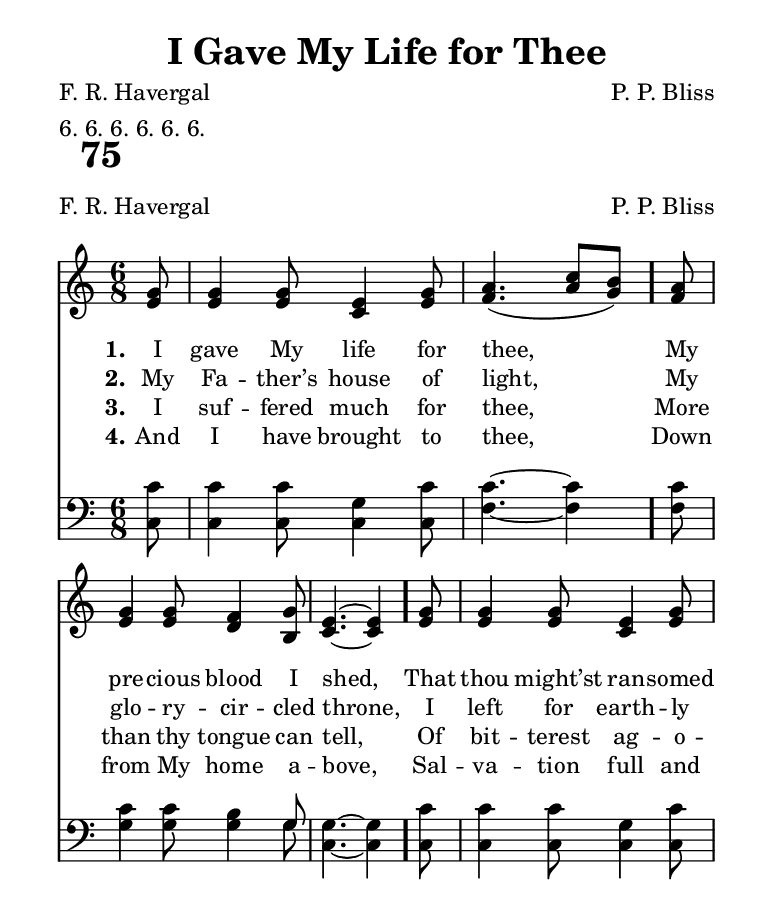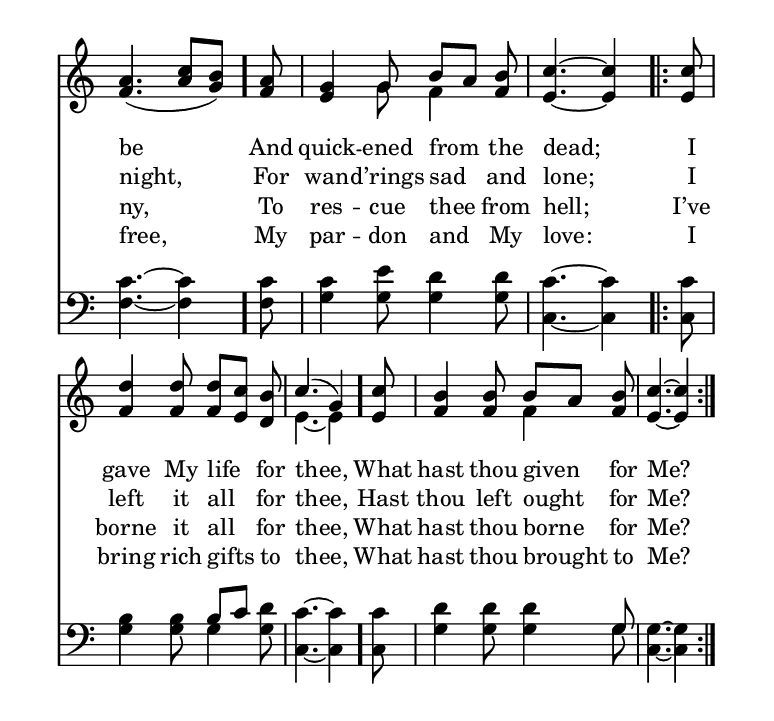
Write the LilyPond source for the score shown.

\include "common/global.ily"
\paper {
  \include "common/paper.ily"
  ragged-bottom = ##t
  ragged-last-bottom = ##t
  systems-per-page = ##f
  % decrease system-to-system padding to fit onto page with previous score
  system-system-spacing.padding = 0
  system-system-spacing.basic-distance = 0
  markup-system-spacing.padding = 0
  markup-system-spacing.basic-distance = 0
  scoreTitleMarkup = \markup {
    \override #'(baseline-skip . 3.5)
    \column {
      \override #'(baseline-skip . 3.5)
      \column {
        \fill-line {
          \huge \larger \larger \bold {
            \concat { "  " \fromproperty #'header:hymnnumber }
            \mytitle
            \null
          }
        }
        \fill-line {
          % less lowering (to save vertical space)
          \lower #1 \fromproperty #'header:poet
          \smaller \bold \mysubtitle
          \lower #1 \fromproperty #'header:composer
        }
      }
    }
  }
}


\header{
  %gospel
  hymnnumber = "75"
  title = "I Gave My Life for Thee"
  tunename = "Gift"
  meter = "6. 6. 6. 6. 6. 6."
  poet = "F. R. Havergal"
  composer = "P. P. Bliss"
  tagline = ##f
}

% for fermata in MIDI
ta = { \tempo 4=80 }
tb = { \tempo 4=40 }

patternAA = { c8 | c4 c8 c4 c8 | c4.( c8[ c8]) }
patternAB = { c8 | c4 c8 c4 c8 | c4. c4        }

patternBA = \patternAB
patternBB = { c8 | c4 c8 c8[ c8] c8 | c4. c4   }

patternAC = \patternBB

global = {
  \include "common/overrides.ily"
  \override Staff.TimeSignature.style = #'numbered
  \time 6/8
  \override Score.MetronomeMark.transparent = ##t % hide all fermata changes too
  \ta
  \key c \major
  \partial 8
  \autoBeamOff
}

notesSoprano = {
\global
\relative c'' {

  \changePitch \patternAA { g | g g e g | a c b }
  \changePitch \patternBA { a | g g f g | e ~ e }
  \changePitch \patternAA { g | g g e g | a c b }
  \changePitch \patternBB { a | g g b a b | c ~ c }

	\bar ".|:-||"
	\repeat volta 2 {

  \changePitch \patternAC { c | d d d c b | c( g) }
  \changePitch \patternBB { c | b b b a b | c ~ c }

	}

}
}

notesAlto = {
\global
\relative e' {

  \changePitch \patternAA { e | e e c e | f a g }
  \changePitch \patternBA { f | e e d b | c ~ c }
  \changePitch \patternAA { e | e e c e | f a g }
  \changePitch \patternBA { f | e g f f | e ~ e }

	\repeat volta 2 {

  \changePitch \patternAC { e | f f f e d | e ~ e }
  \changePitch \patternBA { e | f f f f | e ~ e }

	}

}
}

notesTenor = {
\global
\relative a {

  \changePitch \patternAB { c | c c g c | c ~ c }
  \changePitch \patternBA { c | c c b g | g ~ g }
  \changePitch \patternAB { c | c c g c | c ~ c }
  \changePitch \patternBA { c | c e d d | c ~ c }

	\repeat volta 2 {

  \changePitch \patternAC { c | b b b c d | c ~ c }
  \changePitch \patternBA { c | d d d g, | g ~ g }

	}

}
}

notesBass = {
\global
\relative f {

  \changePitch \patternAB { c | c c c c | f ~ f }
  \changePitch \patternBA { f | g g g g | c, ~ c }
  \changePitch \patternAB { c | c c c c | f ~ f }
  \changePitch \patternBA { f | g g g g | c, ~ c }

	\repeat volta 2 {

  \changePitch \patternAB { c | g' g g g | c, ~ c }
  \changePitch \patternBA { c | g' g g g | c, ~ c }

	}

}
}

wordsA = \lyricmode {
\set stanza = "1."

I gave My life for thee, \bar "."
My pre -- cious blood I shed, \bar "."
That thou might’st ran -- somed be \bar "."
And quick -- ened from the dead; %\bar "."
I gave My life for thee, \bar "."
What hast thou given for Me? %\bar "."

}

wordsB = \lyricmode {
\set stanza = "2."

My Fa -- ther’s house of light,
My glo -- ry -- cir -- cled throne,
I left for earth -- ly night,
For wan -- d’rings sad and lone;
I left it all for thee,
Hast thou left ought for Me?

}

wordsC = \lyricmode {
\set stanza = "3."

I suf -- fered much for thee,
More than thy tongue can tell,
Of bit -- terest ag -- o -- ny,
To res -- cue thee from hell;
I’ve borne it all for thee,
What hast thou borne for Me?

}

wordsD = \lyricmode {
\set stanza = "4."

And I have brought to thee,
Down from My home a -- bove,
Sal -- va -- tion full and free,
My par -- don and My love:
I bring rich gifts to thee,
What hast thou brought to Me?

}

\score {
  \context ChoirStaff <<
    \context Staff = upper <<
      \set Staff.autoBeaming = ##f
      \set ChoirStaff.systemStartDelimiter = #'SystemStartBar
      \set ChoirStaff.printPartCombineTexts = ##f
      \partcombine #'(2 . 11) \notesSoprano \notesAlto
      \context NullVoice = sopranos { \voiceOne << \notesSoprano >> }
      \context Lyrics = one   \lyricsto sopranos \wordsA
      \context Lyrics = two   \lyricsto sopranos \wordsB
      \context Lyrics = three \lyricsto sopranos \wordsC
      \context Lyrics = four  \lyricsto sopranos \wordsD
    >>
    \context Staff = men <<
      \set Staff.autoBeaming = ##f
      \clef bass
      \set ChoirStaff.printPartCombineTexts = ##f
      \partcombine #'(2 . 11) \notesTenor \notesBass
    >>
  >>
  \layout {
    \include "common/layout.ily"
  }
}

\score {
  \context ChoirStaff <<
    \context Staff = upper <<
      \set Staff.autoBeaming = ##f
      \set ChoirStaff.systemStartDelimiter = #'SystemStartBar
      \context Voice  = sopranos \unfoldRepeats { \voiceOne << \notesSoprano >> }
      \context Voice  = altos \unfoldRepeats { \voiceTwo << \notesAlto >> }
      \context Lyrics = one   \lyricsto sopranos \wordsA
      \context Lyrics = two   \lyricsto sopranos \wordsB
      \context Lyrics = three \lyricsto sopranos \wordsC
      \context Lyrics = four  \lyricsto sopranos \wordsD
    >>
    \context Staff = men <<
      \set Staff.autoBeaming = ##f
      \clef bass
      \context Voice  = tenors \unfoldRepeats { \voiceOne << \notesTenor >> }
      \context Voice  = basses \unfoldRepeats { \voiceTwo << \notesBass >> }
    >>
  >>
  \midi{
    \include "common/midi.ily"
  }
}




\version "2.19.49"  % necessary for upgrading to future LilyPond versions.

% vi:set et ts=2 sw=2 ai nocindent syntax=lilypond:
